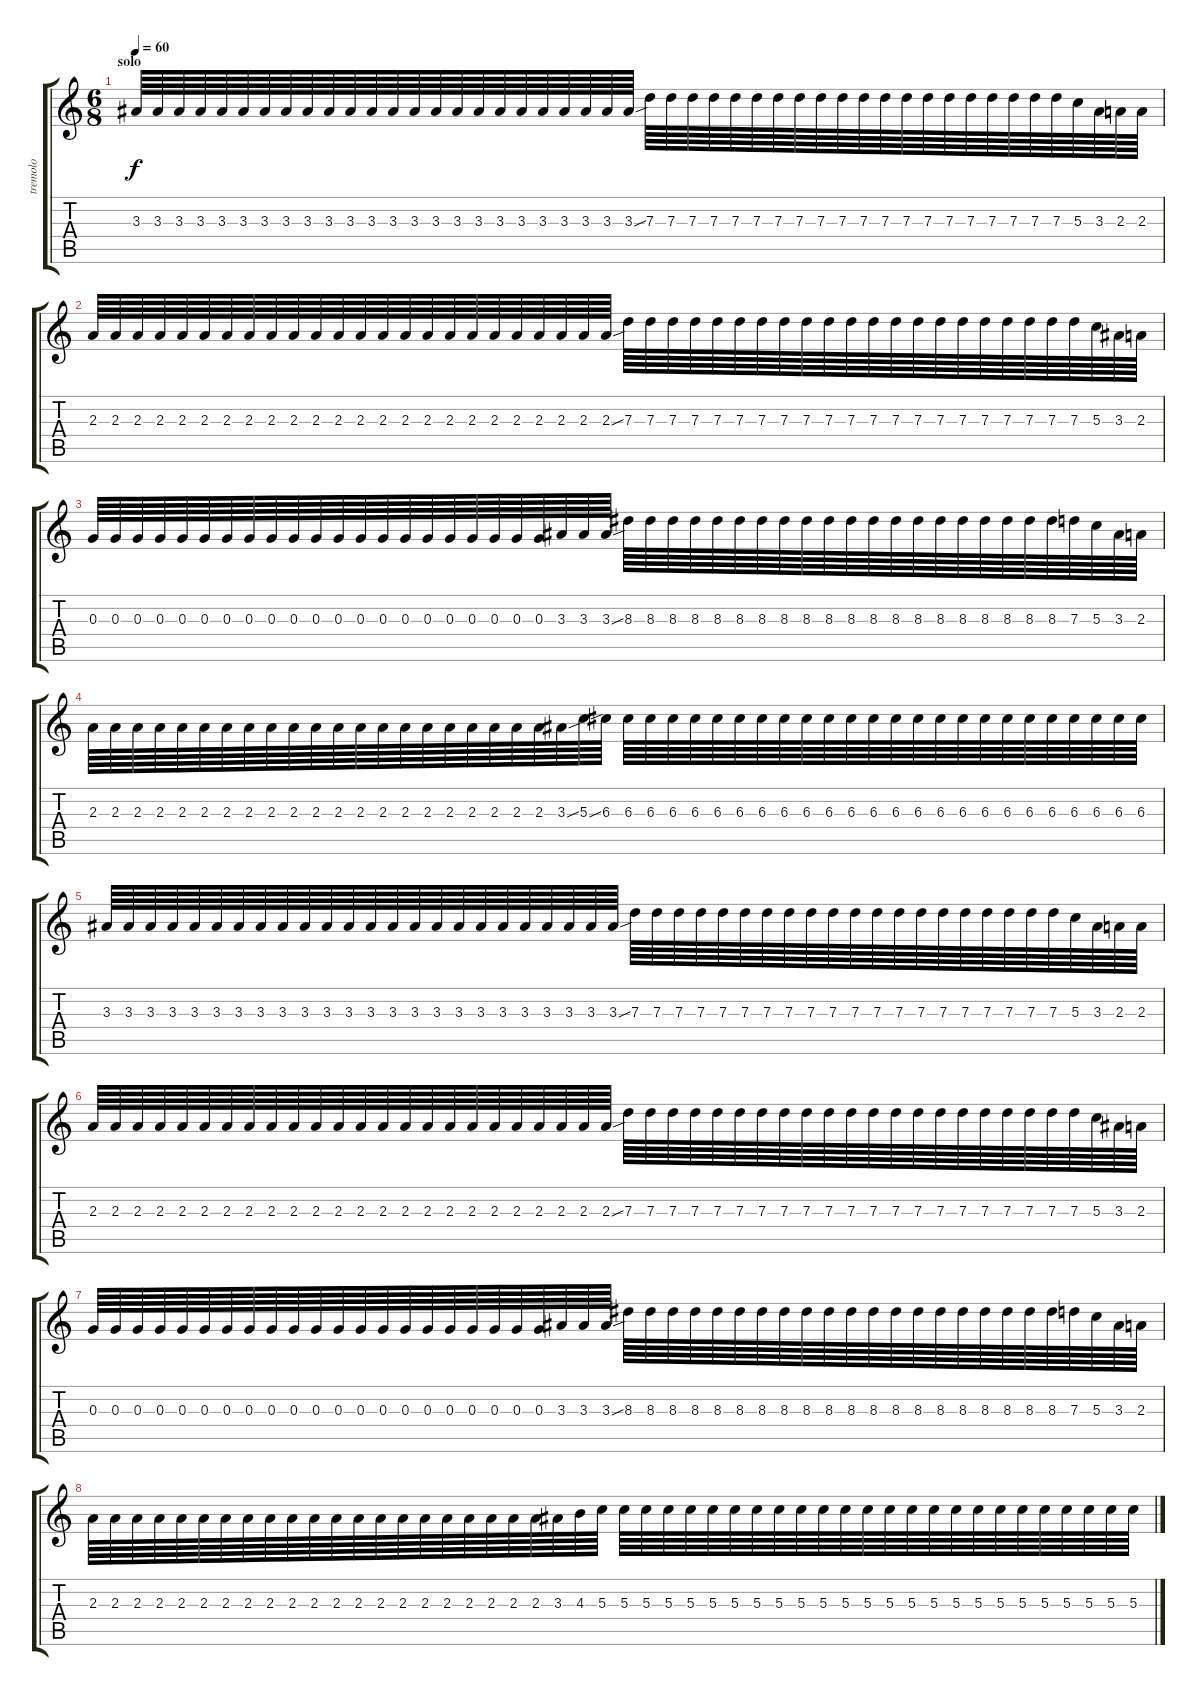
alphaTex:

\track ("tremolo" "tremolo") {instrument acousticguitarnylon}
\staff {score tabs}
\tuning (E4 B3 G3 D3 A2 E2) {hide}
\ts (6 8)
\section ("" "solo")
\tempo 60
\clef g2
\ks c
3.3.64{dy f} 3.3.64 3.3.64 3.3.64 3.3.64 3.3.64 3.3.64 3.3.64 3.3.64 3.3.64 3.3.64 3.3.64 3.3.64 3.3.64 3.3.64 3.3.64 3.3.64 3.3.64 3.3.64 3.3.64 3.3.64 3.3.64 3.3.64 3.3{sou}.64 7.3.64 7.3.64 7.3.64 7.3.64 7.3.64 7.3.64 7.3.64 7.3.64 7.3.64 7.3.64 7.3.64 7.3.64 7.3.64 7.3.64 7.3.64 7.3.64 7.3.64 7.3.64 7.3.64 7.3.64 5.3.64 3.3.64 2.3.64 2.3.64 |
2.3.64 2.3.64 2.3.64 2.3.64 2.3.64 2.3.64 2.3.64 2.3.64 2.3.64 2.3.64 2.3.64 2.3.64 2.3.64 2.3.64 2.3.64 2.3.64 2.3.64 2.3.64 2.3.64 2.3.64 2.3.64 2.3.64 2.3.64 2.3{sou}.64 7.3.64 7.3.64 7.3.64 7.3.64 7.3.64 7.3.64 7.3.64 7.3.64 7.3.64 7.3.64 7.3.64 7.3.64 7.3.64 7.3.64 7.3.64 7.3.64 7.3.64 7.3.64 7.3.64 7.3.64 7.3.64 5.3.64 3.3.64 2.3.64 |
0.3.64 0.3.64 0.3.64 0.3.64 0.3.64 0.3.64 0.3.64 0.3.64 0.3.64 0.3.64 0.3.64 0.3.64 0.3.64 0.3.64 0.3.64 0.3.64 0.3.64 0.3.64 0.3.64 0.3.64 0.3.64 3.3.64 3.3.64 3.3{sou}.64 8.3.64 8.3.64 8.3.64 8.3.64 8.3.64 8.3.64 8.3.64 8.3.64 8.3.64 8.3.64 8.3.64 8.3.64 8.3.64 8.3.64 8.3.64 8.3.64 8.3.64 8.3.64 8.3.64 8.3.64 7.3.64 5.3.64 3.3.64 2.3.64 |
2.3.64 2.3.64 2.3.64 2.3.64 2.3.64 2.3.64 2.3.64 2.3.64 2.3.64 2.3.64 2.3.64 2.3.64 2.3.64 2.3.64 2.3.64 2.3.64 2.3.64 2.3.64 2.3.64 2.3.64 2.3.64 3.3{sou}.64 5.3{sou}.64 6.3.64 6.3.64 6.3.64 6.3.64 6.3.64 6.3.64 6.3.64 6.3.64 6.3.64 6.3.64 6.3.64 6.3.64 6.3.64 6.3.64 6.3.64 6.3.64 6.3.64 6.3.64 6.3.64 6.3.64 6.3.64 6.3.64 6.3.64 6.3.64 6.3.64 |
3.3.64 3.3.64 3.3.64 3.3.64 3.3.64 3.3.64 3.3.64 3.3.64 3.3.64 3.3.64 3.3.64 3.3.64 3.3.64 3.3.64 3.3.64 3.3.64 3.3.64 3.3.64 3.3.64 3.3.64 3.3.64 3.3.64 3.3.64 3.3{sou}.64 7.3.64 7.3.64 7.3.64 7.3.64 7.3.64 7.3.64 7.3.64 7.3.64 7.3.64 7.3.64 7.3.64 7.3.64 7.3.64 7.3.64 7.3.64 7.3.64 7.3.64 7.3.64 7.3.64 7.3.64 5.3.64 3.3.64 2.3.64 2.3.64 |
2.3.64 2.3.64 2.3.64 2.3.64 2.3.64 2.3.64 2.3.64 2.3.64 2.3.64 2.3.64 2.3.64 2.3.64 2.3.64 2.3.64 2.3.64 2.3.64 2.3.64 2.3.64 2.3.64 2.3.64 2.3.64 2.3.64 2.3.64 2.3{sou}.64 7.3.64 7.3.64 7.3.64 7.3.64 7.3.64 7.3.64 7.3.64 7.3.64 7.3.64 7.3.64 7.3.64 7.3.64 7.3.64 7.3.64 7.3.64 7.3.64 7.3.64 7.3.64 7.3.64 7.3.64 7.3.64 5.3.64 3.3.64 2.3.64 |
0.3.64 0.3.64 0.3.64 0.3.64 0.3.64 0.3.64 0.3.64 0.3.64 0.3.64 0.3.64 0.3.64 0.3.64 0.3.64 0.3.64 0.3.64 0.3.64 0.3.64 0.3.64 0.3.64 0.3.64 0.3.64 3.3.64 3.3.64 3.3{sou}.64 8.3.64 8.3.64 8.3.64 8.3.64 8.3.64 8.3.64 8.3.64 8.3.64 8.3.64 8.3.64 8.3.64 8.3.64 8.3.64 8.3.64 8.3.64 8.3.64 8.3.64 8.3.64 8.3.64 8.3.64 7.3.64 5.3.64 3.3.64 2.3.64 |
2.3.64 2.3.64 2.3.64 2.3.64 2.3.64 2.3.64 2.3.64 2.3.64 2.3.64 2.3.64 2.3.64 2.3.64 2.3.64 2.3.64 2.3.64 2.3.64 2.3.64 2.3.64 2.3.64 2.3.64 2.3.64 3.3.64 4.3.64 5.3.64 5.3.64 5.3.64 5.3.64 5.3.64 5.3.64 5.3.64 5.3.64 5.3.64 5.3.64 5.3.64 5.3.64 5.3.64 5.3.64 5.3.64 5.3.64 5.3.64 5.3.64 5.3.64 5.3.64 5.3.64 5.3.64 5.3.64 5.3.64 5.3.64
